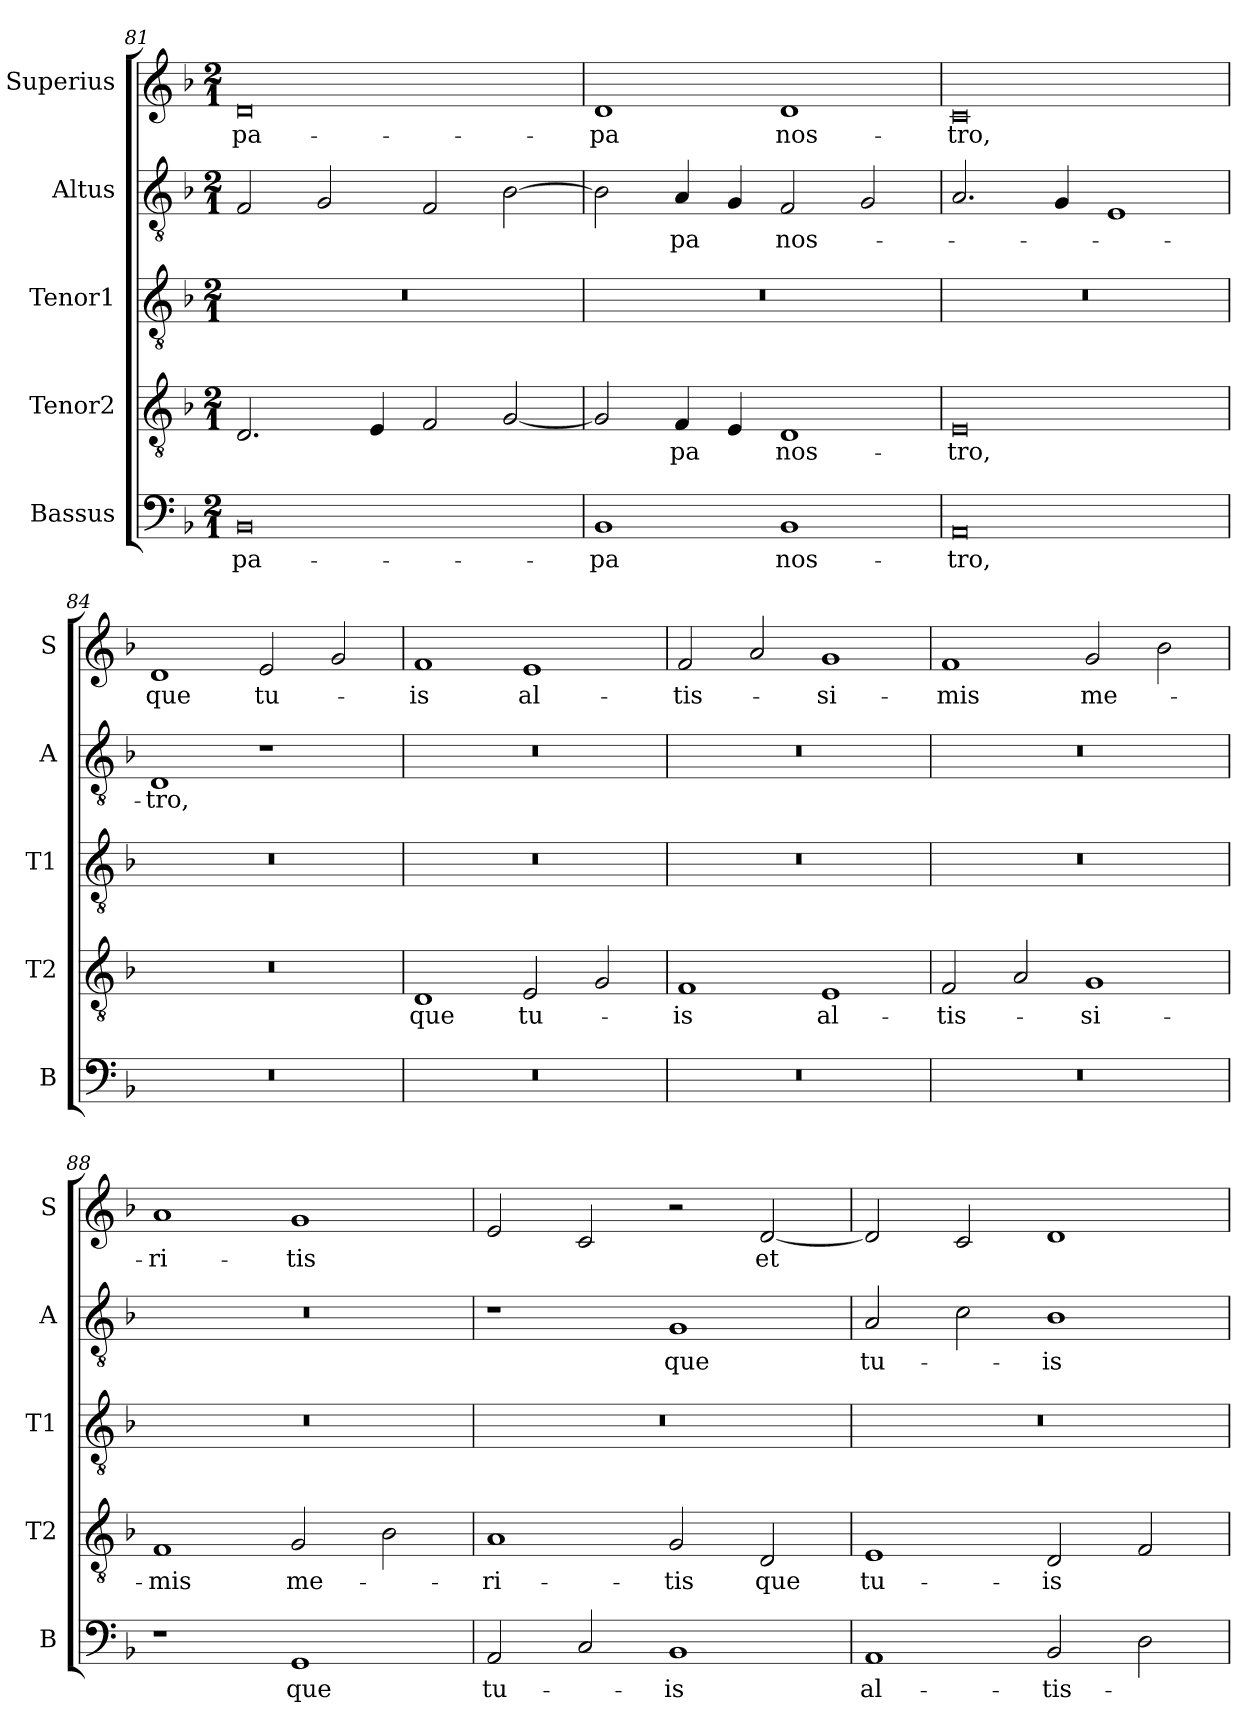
**kern	**text	**kern	**text	**kern	**kern	**text	**kern	**text
*part5	*part5	*part4	*part4	*part3	*part2	*part2	*part1	*part1
*staff5	*staff5	*staff4	*staff4	*staff3	*staff2	*staff2	*staff1	*staff1
*I"Bassus	*	*I"Tenor2	*	*I"Tenor1	*I"Altus	*	*I"Superius	*
*I'B	*	*I'T2	*	*I'T1	*I'A	*	*I'S	*
*clefF4	*	*clefGv2	*	*clefGv2	*clefGv2	*	*clefG2	*
*k[b-]	*	*k[b-]	*	*k[b-]	*k[b-]	*	*k[b-]	*
*M2/1	*	*M2/1	*	*M2/1	*M2/1	*	*M2/1	*
=81	=81	=81	=81	=81	=81	=81	=81	=81
0BB-	pa-	2.D/	.	0r	2F/	.	0d	pa-
.	.	.	.	.	2G/	.	.	.
.	.	4E/	.	.	.	.	.	.
.	.	2F/	.	.	2F/	.	.	.
.	.	[2G/	.	.	[2B-\	.	.	.
=82	=82	=82	=82	=82	=82	=82	=82	=82
1BB-	-pa	2G/]	.	0r	2B-\]	.	1d	-pa
.	.	4F/	-pa	.	4A/	-pa	.	.
.	.	4E/	.	.	4G/	.	.	.
1BB-	nos-	1D	nos-	.	2F/	nos-	1d	nos-
.	.	.	.	.	2G/	.	.	.
=83	=83	=83	=83	=83	=83	=83	=83	=83
0AA	-tro,	0E	-tro,	0r	2.A/	.	0c	-tro,
.	.	.	.	.	4G/	.	.	.
.	.	.	.	.	1E	.	.	.
=84	=84	=84	=84	=84	=84	=84	=84	=84
0r	.	0r	.	0r	1D	-tro,	1d	que
.	.	.	.	.	1r	.	2e/	tu-
.	.	.	.	.	.	.	2g/	.
=85	=85	=85	=85	=85	=85	=85	=85	=85
0r	.	1D	que	0r	0r	.	1f	-is
.	.	2E/	tu-	.	.	.	1e	al-
.	.	2G/	.	.	.	.	.	.
=86	=86	=86	=86	=86	=86	=86	=86	=86
0r	.	1F	-is	0r	0r	.	2f/	-tis-
.	.	.	.	.	.	.	2a/	.
.	.	1E	al-	.	.	.	1g	-si-
=87	=87	=87	=87	=87	=87	=87	=87	=87
0r	.	2F/	-tis-	0r	0r	.	1f	-mis
.	.	2A/	.	.	.	.	.	.
.	.	1G	-si-	.	.	.	2g/	me-
.	.	.	.	.	.	.	2b-\	.
=88	=88	=88	=88	=88	=88	=88	=88	=88
1r	.	1F	-mis	0r	0r	.	1a	-ri-
1GG	que	2G/	me-	.	.	.	1g	-tis
.	.	2B-\	.	.	.	.	.	.
=89	=89	=89	=89	=89	=89	=89	=89	=89
2AA/	tu-	1A	-ri-	0r	1r	.	2e/	.
2C/	.	.	.	.	.	.	2c/	.
1BB-	-is	2G/	-tis	.	1G	que	2r	.
.	.	2D/	que	.	.	.	[2d/	et
=90	=90	=90	=90	=90	=90	=90	=90	=90
1AA	al-	1E	tu-	0r	2A/	tu-	2d/]	.
.	.	.	.	.	2c\	.	2c/	.
2BB-/	-tis-	2D/	-is	.	1B-	-is	1d	.
2D\	.	2F/	.	.	.	.	.	.
=	=	=	=	=	=	=	=	=
*-	*-	*-	*-	*-	*-	*-	*-	*-
